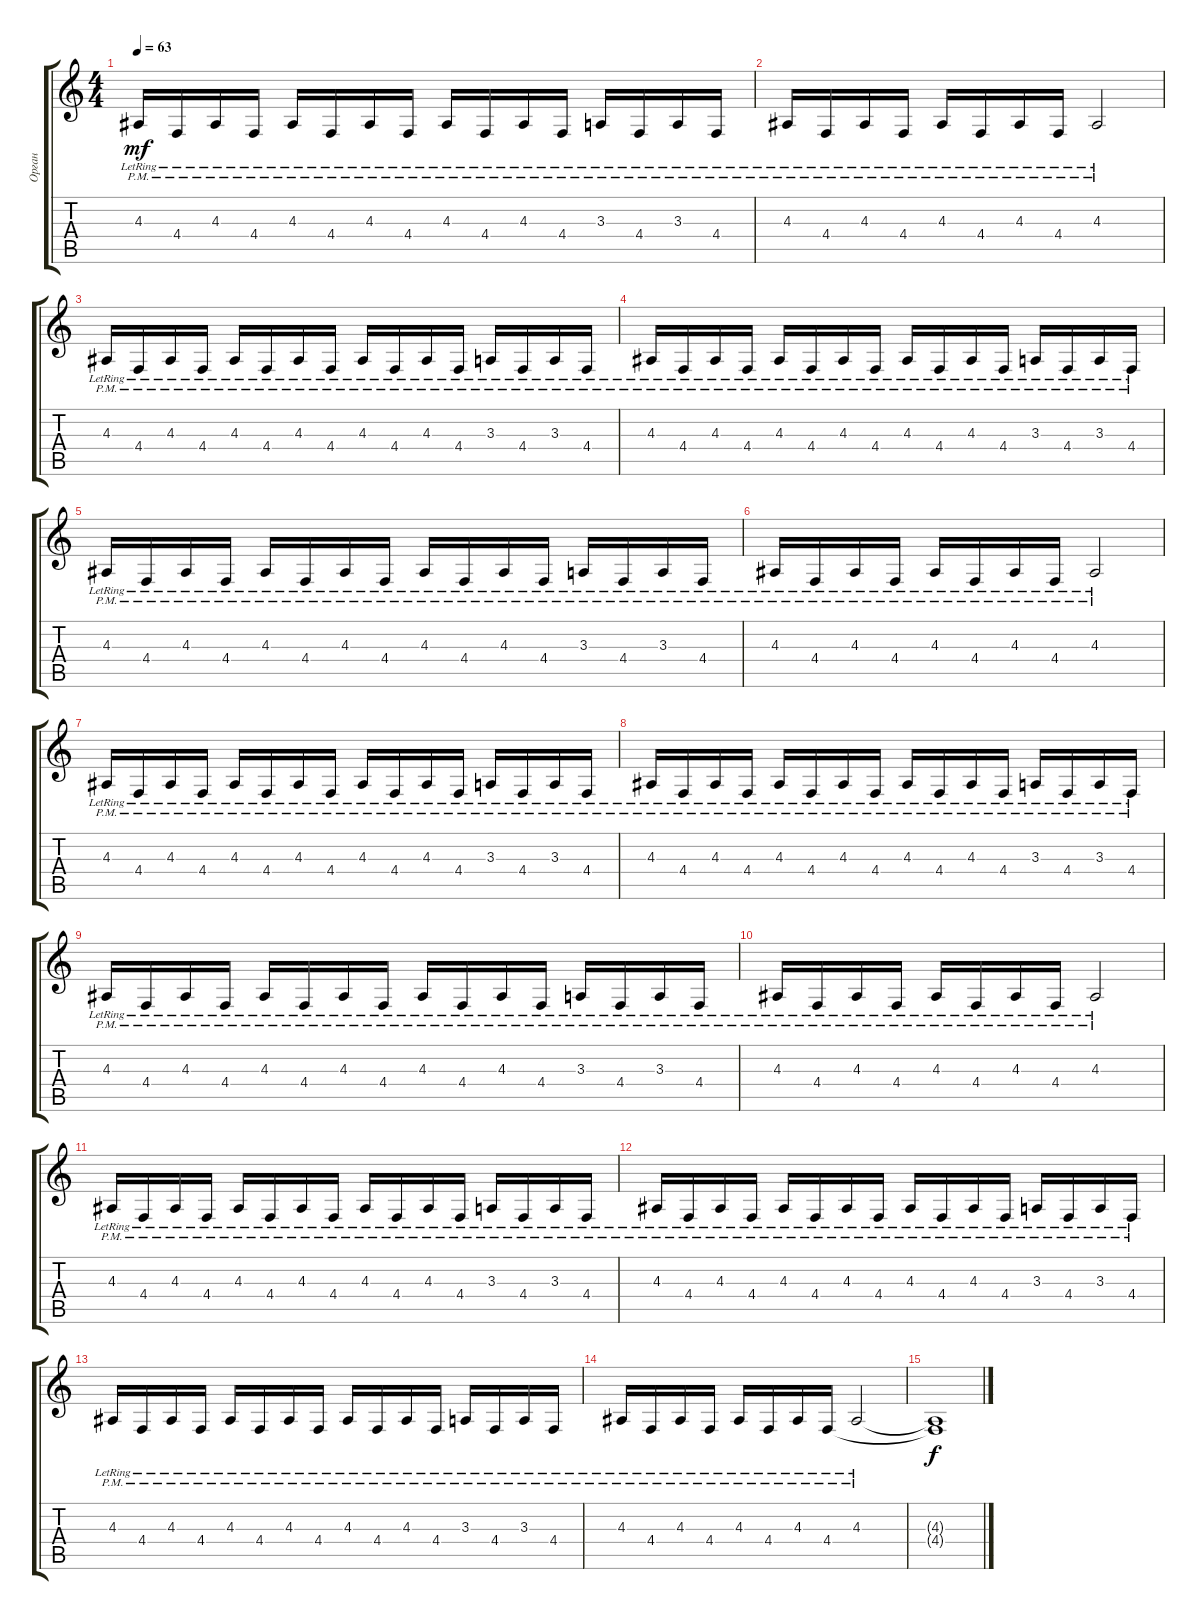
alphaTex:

\track ("Орган" "Орган") {instrument rockorgan}
\staff {score tabs}
\tuning (Eb4 Bb3 Gb3 Db3 Ab2 Eb2) {hide}
\ts (4 4)
\tempo 63
\clef g2
\ks c
4.3{pm lr}.16{dy mf} 4.4{pm lr}.16 4.3{pm lr}.16 4.4{pm lr}.16 4.3{pm lr}.16 4.4{pm lr}.16 4.3{pm lr}.16 4.4{pm lr}.16 4.3{pm lr}.16 4.4{pm lr}.16 4.3{pm lr}.16 4.4{pm lr}.16 3.3{pm lr}.16 4.4{pm lr}.16 3.3{pm lr}.16 4.4{pm lr}.16 |
4.3{pm lr}.16 4.4{pm lr}.16 4.3{pm lr}.16 4.4{pm lr}.16 4.3{pm lr}.16 4.4{pm lr}.16 4.3{pm lr}.16 4.4{pm lr}.16 4.3{pm lr}.2 |
4.3{pm lr}.16 4.4{pm lr}.16 4.3{pm lr}.16 4.4{pm lr}.16 4.3{pm lr}.16 4.4{pm lr}.16 4.3{pm lr}.16 4.4{pm lr}.16 4.3{pm lr}.16 4.4{pm lr}.16 4.3{pm lr}.16 4.4{pm lr}.16 3.3{pm lr}.16 4.4{pm lr}.16 3.3{pm lr}.16 4.4{pm lr}.16 |
4.3{pm lr}.16 4.4{pm lr}.16 4.3{pm lr}.16 4.4{pm lr}.16 4.3{pm lr}.16 4.4{pm lr}.16 4.3{pm lr}.16 4.4{pm lr}.16 4.3{pm lr}.16 4.4{pm lr}.16 4.3{pm lr}.16 4.4{pm lr}.16 3.3{pm lr}.16 4.4{pm lr}.16 3.3{pm lr}.16 4.4{pm lr}.16 |
4.3{pm lr}.16 4.4{pm lr}.16 4.3{pm lr}.16 4.4{pm lr}.16 4.3{pm lr}.16 4.4{pm lr}.16 4.3{pm lr}.16 4.4{pm lr}.16 4.3{pm lr}.16 4.4{pm lr}.16 4.3{pm lr}.16 4.4{pm lr}.16 3.3{pm lr}.16 4.4{pm lr}.16 3.3{pm lr}.16 4.4{pm lr}.16 |
4.3{pm lr}.16 4.4{pm lr}.16 4.3{pm lr}.16 4.4{pm lr}.16 4.3{pm lr}.16 4.4{pm lr}.16 4.3{pm lr}.16 4.4{pm lr}.16 4.3{pm lr}.2 |
4.3{pm lr}.16 4.4{pm lr}.16 4.3{pm lr}.16 4.4{pm lr}.16 4.3{pm lr}.16 4.4{pm lr}.16 4.3{pm lr}.16 4.4{pm lr}.16 4.3{pm lr}.16 4.4{pm lr}.16 4.3{pm lr}.16 4.4{pm lr}.16 3.3{pm lr}.16 4.4{pm lr}.16 3.3{pm lr}.16 4.4{pm lr}.16 |
4.3{pm lr}.16 4.4{pm lr}.16 4.3{pm lr}.16 4.4{pm lr}.16 4.3{pm lr}.16 4.4{pm lr}.16 4.3{pm lr}.16 4.4{pm lr}.16 4.3{pm lr}.16 4.4{pm lr}.16 4.3{pm lr}.16 4.4{pm lr}.16 3.3{pm lr}.16 4.4{pm lr}.16 3.3{pm lr}.16 4.4{pm lr}.16 |
4.3{pm lr}.16 4.4{pm lr}.16 4.3{pm lr}.16 4.4{pm lr}.16 4.3{pm lr}.16 4.4{pm lr}.16 4.3{pm lr}.16 4.4{pm lr}.16 4.3{pm lr}.16 4.4{pm lr}.16 4.3{pm lr}.16 4.4{pm lr}.16 3.3{pm lr}.16 4.4{pm lr}.16 3.3{pm lr}.16 4.4{pm lr}.16 |
4.3{pm lr}.16 4.4{pm lr}.16 4.3{pm lr}.16 4.4{pm lr}.16 4.3{pm lr}.16 4.4{pm lr}.16 4.3{pm lr}.16 4.4{pm lr}.16 4.3{pm lr}.2 |
4.3{pm lr}.16 4.4{pm lr}.16 4.3{pm lr}.16 4.4{pm lr}.16 4.3{pm lr}.16 4.4{pm lr}.16 4.3{pm lr}.16 4.4{pm lr}.16 4.3{pm lr}.16 4.4{pm lr}.16 4.3{pm lr}.16 4.4{pm lr}.16 3.3{pm lr}.16 4.4{pm lr}.16 3.3{pm lr}.16 4.4{pm lr}.16 |
4.3{pm lr}.16 4.4{pm lr}.16 4.3{pm lr}.16 4.4{pm lr}.16 4.3{pm lr}.16 4.4{pm lr}.16 4.3{pm lr}.16 4.4{pm lr}.16 4.3{pm lr}.16 4.4{pm lr}.16 4.3{pm lr}.16 4.4{pm lr}.16 3.3{pm lr}.16 4.4{pm lr}.16 3.3{pm lr}.16 4.4{pm lr}.16 |
4.3{pm lr}.16 4.4{pm lr}.16 4.3{pm lr}.16 4.4{pm lr}.16 4.3{pm lr}.16 4.4{pm lr}.16 4.3{pm lr}.16 4.4{pm lr}.16 4.3{pm lr}.16 4.4{pm lr}.16 4.3{pm lr}.16 4.4{pm lr}.16 3.3{pm lr}.16 4.4{pm lr}.16 3.3{pm lr}.16 4.4{pm lr}.16 |
4.3{pm lr}.16 4.4{pm lr}.16 4.3{pm lr}.16 4.4{pm lr}.16 4.3{pm lr}.16 4.4{pm lr}.16 4.3{pm lr}.16 4.4{pm lr}.16 4.3{pm lr}.2 |
(4.3{t} 4.4{t}).1{dy f}
